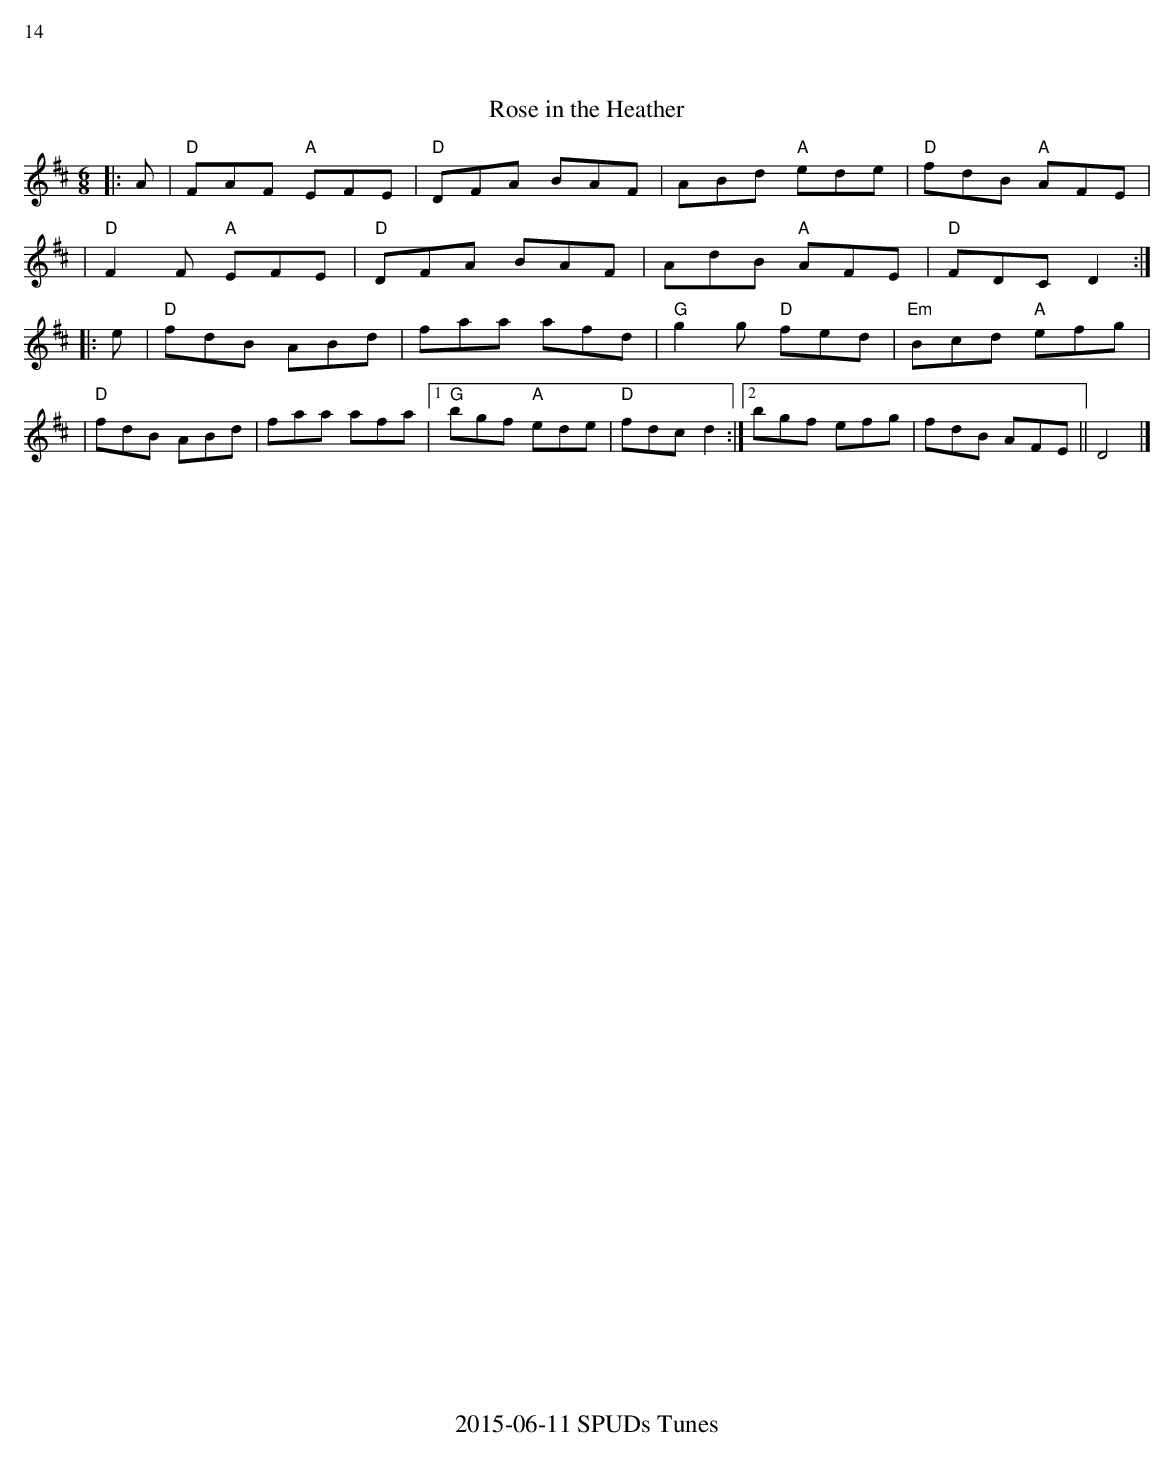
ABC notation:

X:1
%%text 14
T: Rose in the Heather
L:1/8
M: 6/8
K: D
|: A|"D"FAF "A"EFE | "D"DFA BAF | ABd "A"ede | "D"fdB "A"AFE|
|  "D"F2F "A"EFE | "D"DFA BAF | AdB "A"AFE | "D"FDC D2  :|
|: e|"D"fdB ABd | faa afd | "G"g2g "D"fed | "Em"Bcd "A"efg|
|  "D"fdB ABd | faa afa |1"G"bgf "A"ede | "D"fdc d2:|2bgf efg|fdB AFE||D4|]
